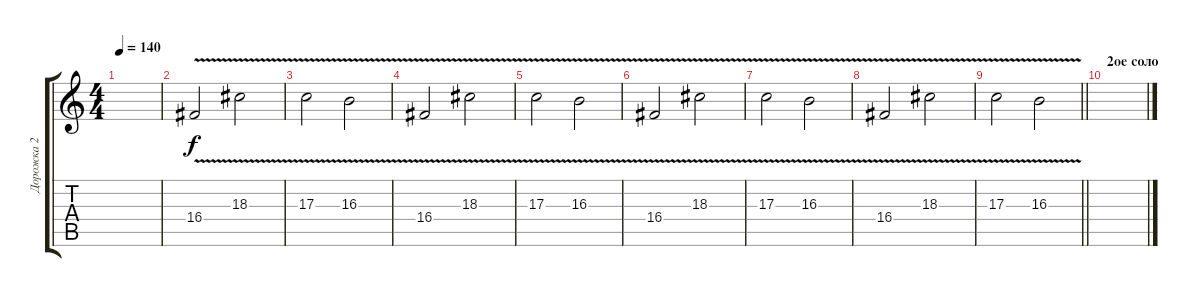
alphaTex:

\track ("Дорожка 2" "Дорожка 2") {instrument churchorgan}
\staff {score tabs}
\tuning (E4 B3 G3 D3 A2 E2) {hide}
\ts (4 4)
\tempo 140
\clef g2
\ks c
|
16.4{v}.2{instrument synthstrings1} 18.3{v}.2 |
17.3{v}.2 16.3{v}.2 |
16.4{v}.2 18.3{v}.2 |
17.3{v}.2 16.3{v}.2 |
16.4{v}.2 18.3{v}.2 |
17.3{v}.2 16.3{v}.2 |
16.4{v}.2 18.3{v}.2 |
\barLineRight lightlight
17.3{v}.2 16.3{v}.2 |
\section ("" "2ое соло")
